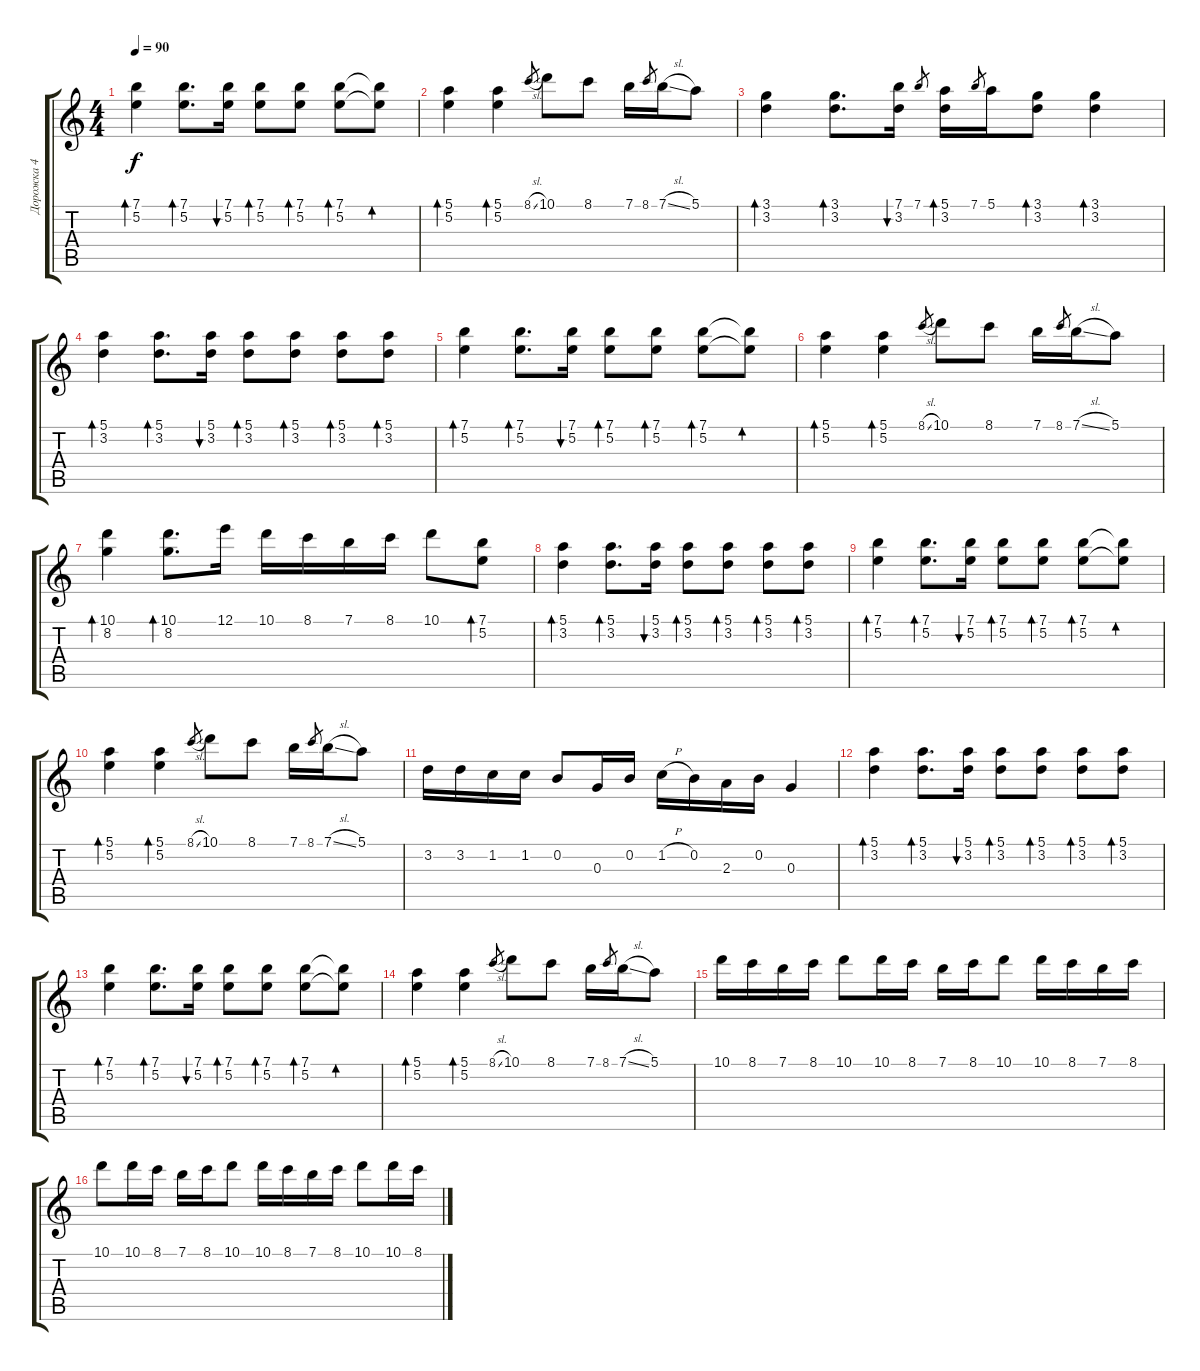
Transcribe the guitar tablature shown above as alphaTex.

\track ("Дорожка 4" "Дорожка 4") {instrument acousticguitarsteel}
\staff {score tabs}
\tuning (E4 B3 G3 D3 A2 E2) {hide}
\ts (4 4)
\tempo 90
\clef g2
\ks c
(7.1 5.2).4{bd 60 dy f} (7.1 5.2).8{d bd 60} (7.1 5.2).16{bu 60} (7.1 5.2).8{bd 60} (7.1 5.2).8{bd 60} (7.1 5.2).8{bd 60} (7.1{t} 5.2{t}).8{bd 60} |
(5.1 5.2).4{bd 60} (5.1 5.2).4{bd 60} 8.1{sl}.8{gr} 10.1.8 8.1.8 7.1.16 8.1.8{gr} 7.1{sl}.16 5.1.8 |
(3.1 3.2).4{bd 60} (3.1 3.2).8{d bd 60} (7.1 3.2).16{bu 60} 7.1.8{gr} (5.1 3.2).16{bd 60} 7.1.8{gr} 5.1.16 (3.1 3.2).8{bd 60} (3.1 3.2).4{bd 60} |
(5.1 3.2).4{bd 60} (5.1 3.2).8{d bd 60} (5.1 3.2).16{bu 60} (5.1 3.2).8{bd 60} (5.1 3.2).8{bd 60} (5.1 3.2).8{bd 60} (5.1 3.2).8{bd 60} |
(7.1 5.2).4{bd 60} (7.1 5.2).8{d bd 60} (7.1 5.2).16{bu 60} (7.1 5.2).8{bd 60} (7.1 5.2).8{bd 60} (7.1 5.2).8{bd 60} (7.1{t} 5.2{t}).8{bd 60} |
(5.1 5.2).4{bd 60} (5.1 5.2).4{bd 60} 8.1{sl}.8{gr} 10.1.8 8.1.8 7.1.16 8.1.8{gr} 7.1{sl}.16 5.1.8 |
(10.1 8.2).4{bd 60} (10.1 8.2).8{d bd 60} 12.1.16 10.1.16 8.1.16 7.1.16 8.1.16 10.1.8 (7.1 5.2).8{bd 60} |
(5.1 3.2).4{bd 60} (5.1 3.2).8{d bd 60} (5.1 3.2).16{bu 60} (5.1 3.2).8{bd 60} (5.1 3.2).8{bd 60} (5.1 3.2).8{bd 60} (5.1 3.2).8{bd 60} |
(7.1 5.2).4{bd 60} (7.1 5.2).8{d bd 60} (7.1 5.2).16{bu 60} (7.1 5.2).8{bd 60} (7.1 5.2).8{bd 60} (7.1 5.2).8{bd 60} (7.1{t} 5.2{t}).8{bd 60} |
(5.1 5.2).4{bd 60} (5.1 5.2).4{bd 60} 8.1{sl}.8{gr} 10.1.8 8.1.8 7.1.16 8.1.8{gr} 7.1{sl}.16 5.1.8 |
3.2.16 3.2.16 1.2.16 1.2.16 0.2.8 0.3.16 0.2.16 1.2{h}.16 0.2.16 2.3.16 0.2.16 0.3.4 |
(5.1 3.2).4{bd 60} (5.1 3.2).8{d bd 60} (5.1 3.2).16{bu 60} (5.1 3.2).8{bd 60} (5.1 3.2).8{bd 60} (5.1 3.2).8{bd 60} (5.1 3.2).8{bd 60} |
(7.1 5.2).4{bd 60} (7.1 5.2).8{d bd 60} (7.1 5.2).16{bu 60} (7.1 5.2).8{bd 60} (7.1 5.2).8{bd 60} (7.1 5.2).8{bd 60} (7.1{t} 5.2{t}).8{bd 60} |
(5.1 5.2).4{bd 60} (5.1 5.2).4{bd 60} 8.1{sl}.8{gr} 10.1.8 8.1.8 7.1.16 8.1.8{gr} 7.1{sl}.16 5.1.8 |
10.1.16 8.1.16 7.1.16 8.1.16 10.1.8 10.1.16 8.1.16 7.1.16 8.1.16 10.1.8 10.1.16 8.1.16 7.1.16 8.1.16 |
10.1.8 10.1.16 8.1.16 7.1.16 8.1.16 10.1.8 10.1.16 8.1.16 7.1.16 8.1.16 10.1.8 10.1.16 8.1.16
